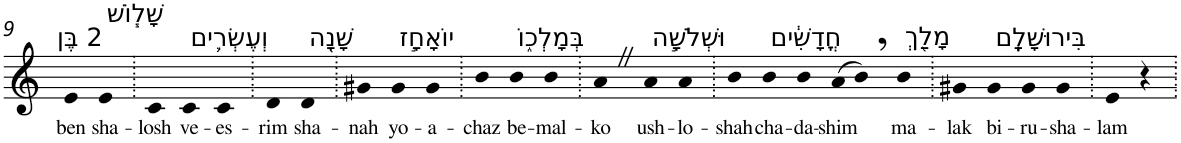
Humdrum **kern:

**kern	**text
*part1	*part1
*staff1	*staff1
*I"Piano	*
*I'Pno	*
!!LO:PB:g=z
*clefG2	*
*k[]	*
=9	=9
!LO:TX:a:t=2 בֶּן	!
!	!LO:LY:b
4e	ben
!LO:TX:a:t=שָׁל֧וֹשׁ	!
!	!LO:LY:b
4e	sha-
=10.	=10.
!	!LO:LY:b
4c	-losh
!LO:TX:a:t=וְעֶשְׂרִ֛ים	!
!	!LO:LY:b
4c	ve-
!	!LO:LY:b
4c	-es-
=11.	=11.
!	!LO:LY:b
4d	-rim
!LO:TX:a:t=שָׁנָ֖ה	!
!	!LO:LY:b
4d	sha-
=12.	=12.
!	!LO:LY:b
4g#X	-nah
!LO:TX:a:t=יוֹאָחָ֣ז	!
!	!LO:LY:b
4g#	yo-
!	!LO:LY:b
4g#	-a-
=13.	=13.
!	!LO:LY:b
4b	-chaz
!LO:TX:a:t=בְּמָלְכ֑וֹ	!
!	!LO:LY:b
4b	be-
!	!LO:LY:b
4b	-mal-
=14.	=14.
!	!LO:LY:b
4aZ	-ko
!LO:TX:a:t=וּשְׁלֹשָׁ֣ה	!
!	!LO:LY:b
4a	ush-
!	!LO:LY:b
4a	-lo-
=15.	=15.
!	!LO:LY:b
4b	-shah
!LO:TX:a:t=חֳדָשִׁ֔ים	!
!	!LO:LY:b
4b	cha-
!	!LO:LY:b
4b	-da-
!	!LO:LY:b
(>8a	-shim
8b,)	.
!LO:TX:a:t=מָלַ֖ךְ	!
!	!LO:LY:b
4b	ma-
=16.	=16.
!	!LO:LY:b
4g#X	-lak
!LO:TX:a:t=בִּירוּשָׁלִָֽם	!
!	!LO:LY:b
4g#	bi-
!	!LO:LY:b
4g#	-ru-
!	!LO:LY:b
4g#	-sha-
=17.	=17.
!	!LO:LY:b
4e	-lam
4r	.
=.	=.
*-	*-
